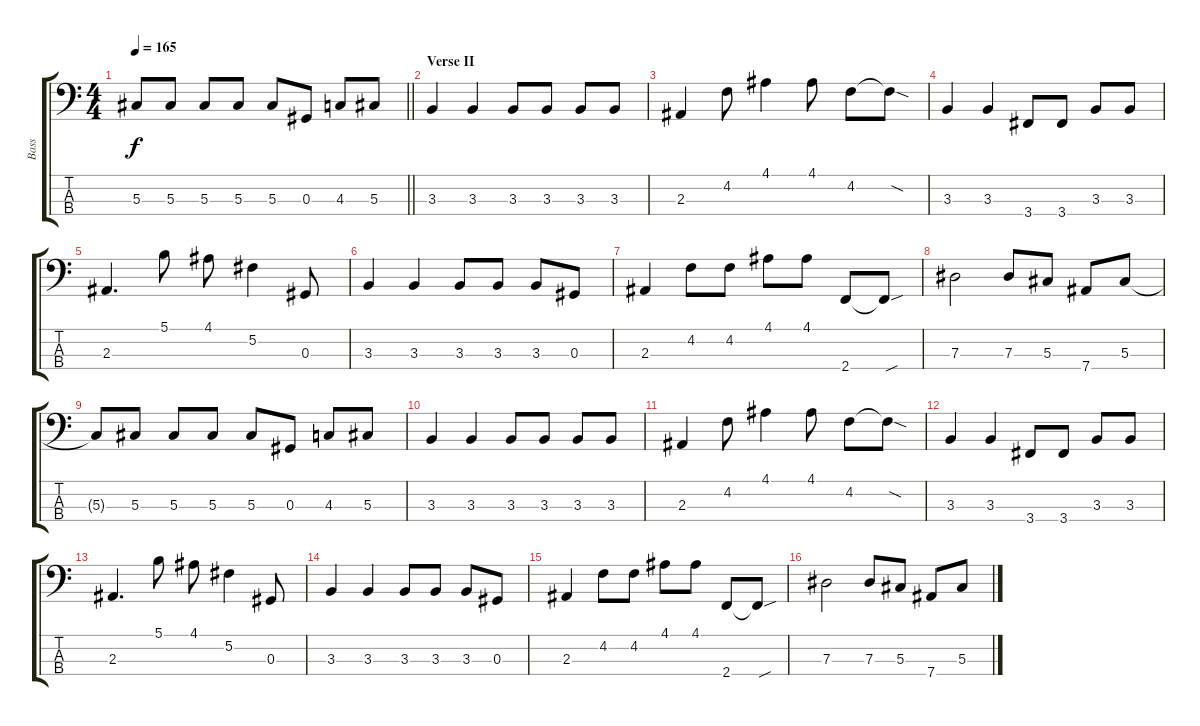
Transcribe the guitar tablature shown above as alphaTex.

\track ("Bass" "Bass") {instrument electricbasspick}
\staff {score tabs}
\tuning (Gb2 Db2 Ab1 Eb1) {hide}
\ts (4 4)
\tempo 165
\clef f4
\barLineRight lightlight
\ks c
5.3{t}.8{dy f} 5.3.8 5.3.8 5.3.8 5.3.8 0.3.8 4.3.8 5.3.8 |
\section ("" "Verse II")
3.3.4 3.3.4 3.3.8 3.3.8 3.3.8 3.3.8 |
2.3.4 4.2.8 4.1.4 4.1.8 4.2.8 4.2{sod t}.8 |
3.3.4 3.3.4 3.4.8 3.4.8 3.3.8 3.3.8 |
2.3.4{d} 5.1.8 4.1.8 5.2.4 0.3.8 |
3.3.4 3.3.4 3.3.8 3.3.8 3.3.8 0.3.8 |
2.3.4 4.2.8 4.2.8 4.1.8 4.1.8 2.4.8 2.4{sou t}.8 |
7.3.2 7.3.8 5.3.8 7.4.8 5.3.8 |
5.3{t}.8 5.3.8 5.3.8 5.3.8 5.3.8 0.3.8 4.3.8 5.3.8 |
3.3.4 3.3.4 3.3.8 3.3.8 3.3.8 3.3.8 |
2.3.4 4.2.8 4.1.4 4.1.8 4.2.8 4.2{sod t}.8 |
3.3.4 3.3.4 3.4.8 3.4.8 3.3.8 3.3.8 |
2.3.4{d} 5.1.8 4.1.8 5.2.4 0.3.8 |
3.3.4 3.3.4 3.3.8 3.3.8 3.3.8 0.3.8 |
2.3.4 4.2.8 4.2.8 4.1.8 4.1.8 2.4.8 2.4{sou t}.8 |
7.3.2 7.3.8 5.3.8 7.4.8 5.3.8
